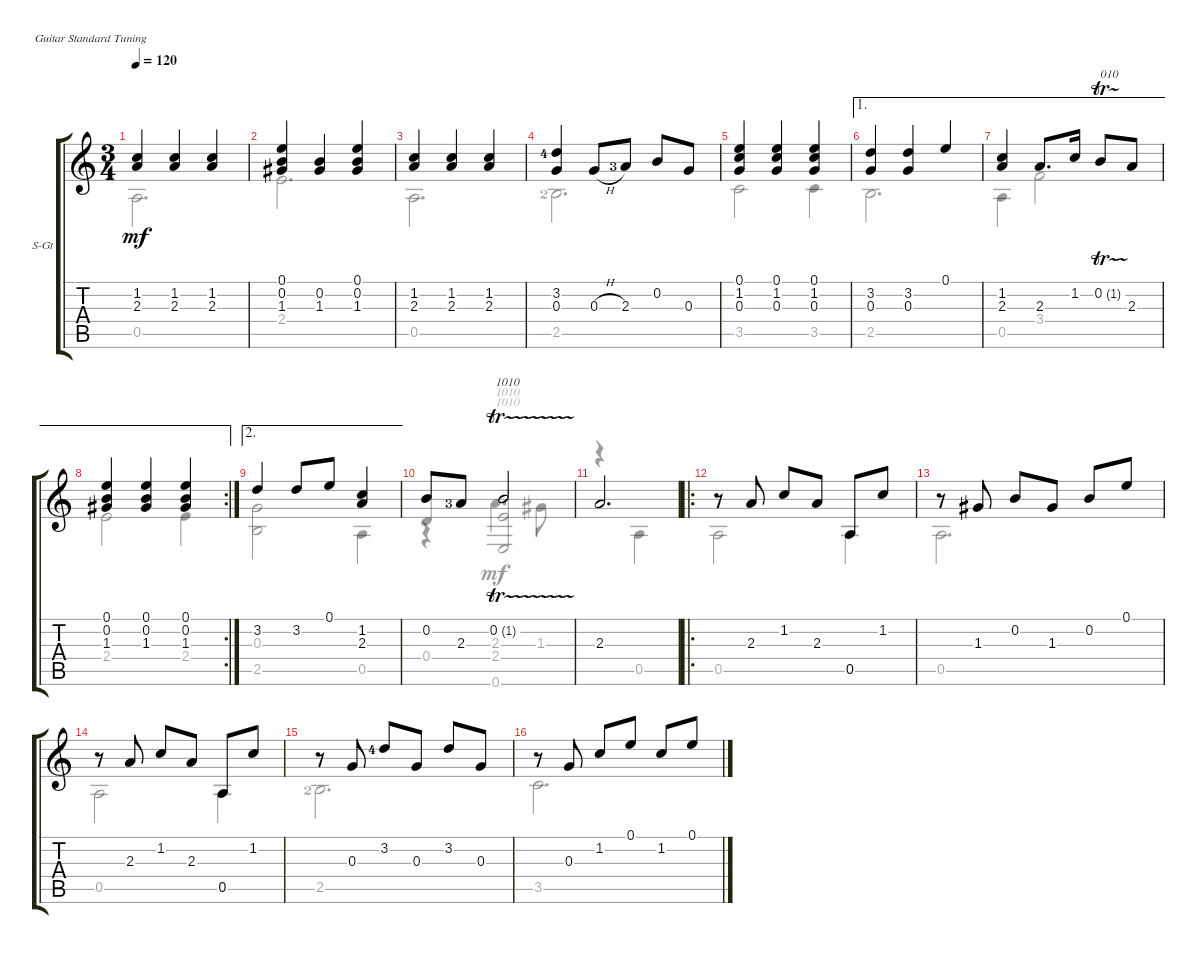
\defaultSystemsLayout 4
\bracketExtendMode groupsimilarinstruments
\firstSystemTrackNameOrientation horizontal
\otherSystemsTrackNameOrientation horizontal
\track ("Steel Guitar" "S-Gt") {instrument acousticguitarsteel}
\staff {score tabs}
\tuning (E4 B3 G3 D3 A2 E2)
\voice
\ts (3 4)
\tempo 120
\clef g2
\ks c
(1.2 2.3).4{dy mf instrument acousticguitarsteel} (2.3 1.2).4 (2.3 1.2).4 |
(0.1 0.2 1.3).4 (1.3 0.2).4 (0.2 1.3 0.1).4 |
(1.2 2.3).4 (2.3 1.2).4 (1.2 2.3).4 |
(0.3 3.2{lf 5}).4 0.3{h}.8 2.3{lf 4}.8 0.2.8 0.3.8 |
(0.1 1.2 0.3).4 (0.3 1.2 0.1).4 (0.1 1.2 0.3).4 |
\ae 1
(3.2 0.3).4 (0.3 3.2).4 0.1.4 |
\ae 1
(1.2 2.3).4 2.3.8{d} 1.2.16 0.2{tr (1 16)}.8{txt "010"} 2.3.8 |
\ae 1
\rc 2
(0.1 0.2 1.3).4 (1.3 0.2 0.1).4 (0.1 0.2 1.3).4 |
\ae 2
3.2.4 3.2.8 0.1.8 (1.2 2.3).4 |
0.2.8 2.3{lf 4}.8 0.2{tr (1 16)}.2{txt "1010"} |
2.3.2{d} |
\ro
r.8 2.3.8 1.2.8 2.3.8 0.5.8 1.2.8 |
r.8 1.3.8 0.2.8 1.3.8 0.2.8 0.1.8 |
r.8 2.3.8 1.2.8 2.3.8 0.5.8 1.2.8 |
r.8 0.3.8 3.2{lf 5}.8 0.3.8 3.2.8 0.3.8 |
r.8 0.3.8 1.2.8 0.1.8 1.2.8 0.1.8
\voice
\clef g2
\ottava regular
\simile none
\ks c
0.5.2{d dy mf} |
2.4.2{d} |
0.5.2{d} |
2.5{lf 3}.2{d} |
3.5.2 3.5.4 |
2.5.2{d} |
0.5.4 3.4.2 |
2.4.2 2.4.4 |
(0.3 2.5).2 0.5.4 |
0.4.4{beam invert} (0.6 2.4).2{txt "1010" beam invert} |
r.4 0.5.4 |
0.5.2 0.5.4 |
0.5.2{d} |
0.5.2 0.5.4 |
2.5{lf 3}.2{d} |
3.5.2{d}
\voice
\clef g2
\ottava regular
\simile none
\ks c
|
|
|
|
|
|
|
|
|
r.4 2.3.4{d txt "1010"} 1.3.8 |
|
|
|
|
|
